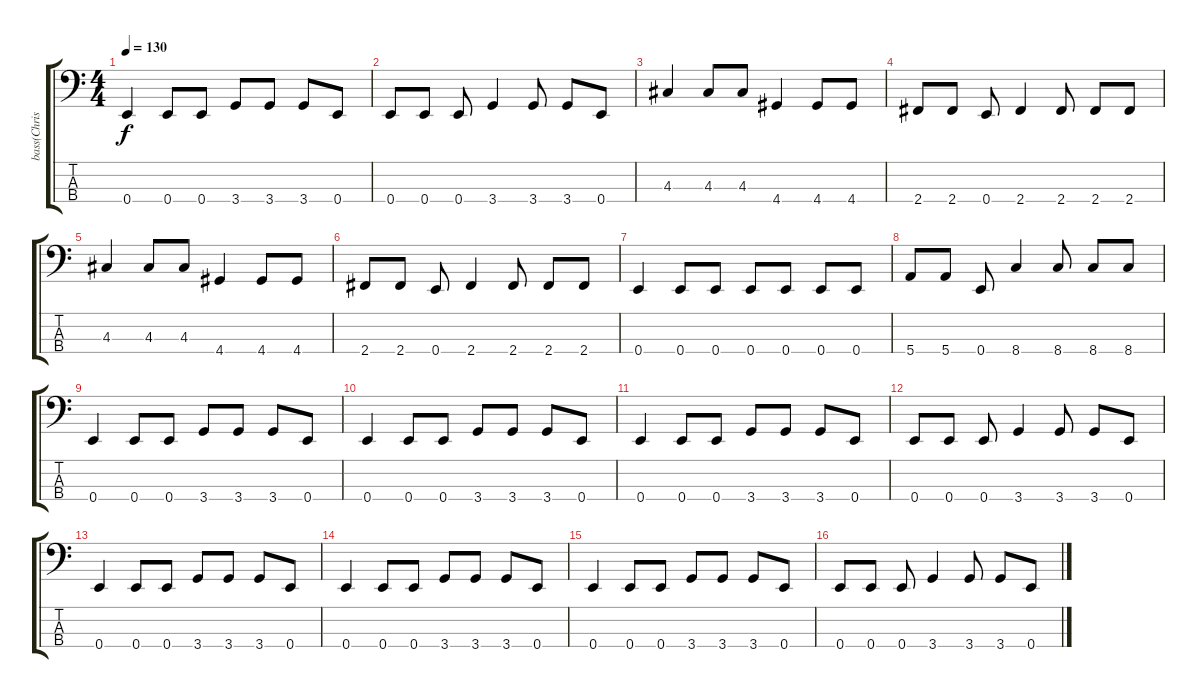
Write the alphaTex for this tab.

\track ("bass(Chris Novoselic)" "bass(Chris") {instrument electricbasspick}
\staff {score tabs}
\tuning (G2 D2 A1 E1) {hide}
\ts (4 4)
\tempo 130
\clef f4
\ks c
0.4.4{dy f} 0.4.8 0.4.8 3.4.8 3.4.8 3.4.8 0.4.8 |
0.4.8 0.4.8 0.4.8 3.4.4 3.4.8 3.4.8 0.4.8 |
4.3.4 4.3.8 4.3.8 4.4.4 4.4.8 4.4.8 |
2.4.8 2.4.8 0.4.8 2.4.4 2.4.8 2.4.8 2.4.8 |
4.3.4 4.3.8 4.3.8 4.4.4 4.4.8 4.4.8 |
2.4.8 2.4.8 0.4.8 2.4.4 2.4.8 2.4.8 2.4.8 |
0.4.4 0.4.8 0.4.8 0.4.8 0.4.8 0.4.8 0.4.8 |
5.4.8 5.4.8 0.4.8 8.4.4 8.4.8 8.4.8 8.4.8 |
0.4.4 0.4.8 0.4.8 3.4.8 3.4.8 3.4.8 0.4.8 |
0.4.4 0.4.8 0.4.8 3.4.8 3.4.8 3.4.8 0.4.8 |
0.4.4 0.4.8 0.4.8 3.4.8 3.4.8 3.4.8 0.4.8 |
0.4.8 0.4.8 0.4.8 3.4.4 3.4.8 3.4.8 0.4.8 |
0.4.4 0.4.8 0.4.8 3.4.8 3.4.8 3.4.8 0.4.8 |
0.4.4 0.4.8 0.4.8 3.4.8 3.4.8 3.4.8 0.4.8 |
0.4.4 0.4.8 0.4.8 3.4.8 3.4.8 3.4.8 0.4.8 |
0.4.8 0.4.8 0.4.8 3.4.4 3.4.8 3.4.8 0.4.8
